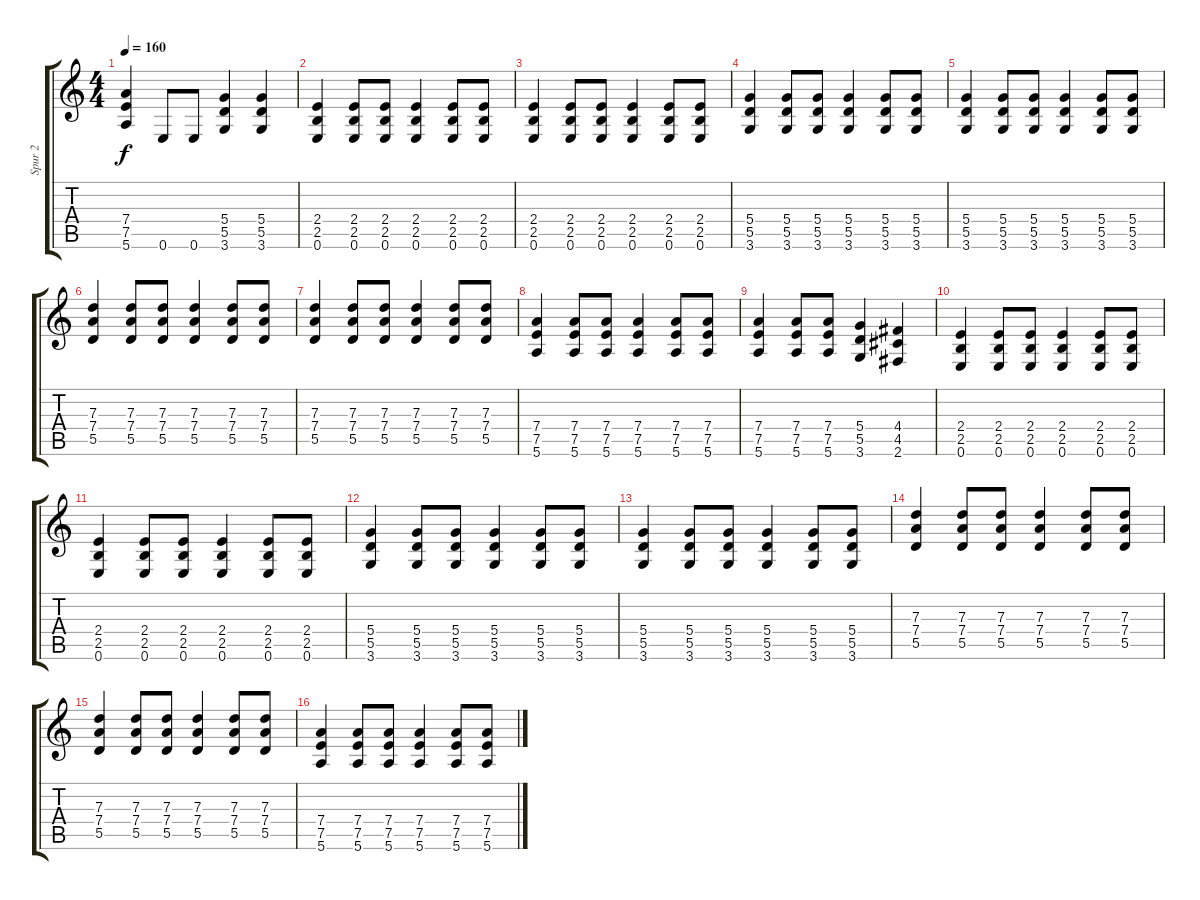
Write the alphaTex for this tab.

\track ("Spur 2" "Spur 2") {instrument distortionguitar}
\staff {score tabs}
\tuning (E4 B3 G3 D3 A2 E2) {hide}
\ts (4 4)
\tempo 160
\clef g2
\ks c
(7.4 7.5 5.6).4{dy f} 0.6.8 0.6.8 (5.4 5.5 3.6).4 (5.4 5.5 3.6).4 |
(2.4 2.5 0.6).4 (2.4 2.5 0.6).8 (2.4 2.5 0.6).8 (2.4 2.5 0.6).4 (2.4 2.5 0.6).8 (2.4 2.5 0.6).8 |
(2.4 2.5 0.6).4 (2.4 2.5 0.6).8 (2.4 2.5 0.6).8 (2.4 2.5 0.6).4 (2.4 2.5 0.6).8 (2.4 2.5 0.6).8 |
(5.4 5.5 3.6).4 (5.4 5.5 3.6).8 (5.4 5.5 3.6).8 (5.4 5.5 3.6).4 (5.4 5.5 3.6).8 (5.4 5.5 3.6).8 |
(5.4 5.5 3.6).4 (5.4 5.5 3.6).8 (5.4 5.5 3.6).8 (5.4 5.5 3.6).4 (5.4 5.5 3.6).8 (5.4 5.5 3.6).8 |
(7.3 7.4 5.5).4 (7.3 7.4 5.5).8 (7.3 7.4 5.5).8 (7.3 7.4 5.5).4 (7.3 7.4 5.5).8 (7.3 7.4 5.5).8 |
(7.3 7.4 5.5).4 (7.3 7.4 5.5).8 (7.3 7.4 5.5).8 (7.3 7.4 5.5).4 (7.3 7.4 5.5).8 (7.3 7.4 5.5).8 |
(7.4 7.5 5.6).4 (7.4 7.5 5.6).8 (7.4 7.5 5.6).8 (7.4 7.5 5.6).4 (7.4 7.5 5.6).8 (7.4 7.5 5.6).8 |
(7.4 7.5 5.6).4 (7.4 7.5 5.6).8 (7.4 7.5 5.6).8 (5.4 5.5 3.6).4 (4.4 4.5 2.6).4 |
(2.4 2.5 0.6).4 (2.4 2.5 0.6).8 (2.4 2.5 0.6).8 (2.4 2.5 0.6).4 (2.4 2.5 0.6).8 (2.4 2.5 0.6).8 |
(2.4 2.5 0.6).4 (2.4 2.5 0.6).8 (2.4 2.5 0.6).8 (2.4 2.5 0.6).4 (2.4 2.5 0.6).8 (2.4 2.5 0.6).8 |
(5.4 5.5 3.6).4 (5.4 5.5 3.6).8 (5.4 5.5 3.6).8 (5.4 5.5 3.6).4 (5.4 5.5 3.6).8 (5.4 5.5 3.6).8 |
(5.4 5.5 3.6).4 (5.4 5.5 3.6).8 (5.4 5.5 3.6).8 (5.4 5.5 3.6).4 (5.4 5.5 3.6).8 (5.4 5.5 3.6).8 |
(7.3 7.4 5.5).4 (7.3 7.4 5.5).8 (7.3 7.4 5.5).8 (7.3 7.4 5.5).4 (7.3 7.4 5.5).8 (7.3 7.4 5.5).8 |
(7.3 7.4 5.5).4 (7.3 7.4 5.5).8 (7.3 7.4 5.5).8 (7.3 7.4 5.5).4 (7.3 7.4 5.5).8 (7.3 7.4 5.5).8 |
(7.4 7.5 5.6).4 (7.4 7.5 5.6).8 (7.4 7.5 5.6).8 (7.4 7.5 5.6).4 (7.4 7.5 5.6).8 (7.4 7.5 5.6).8
